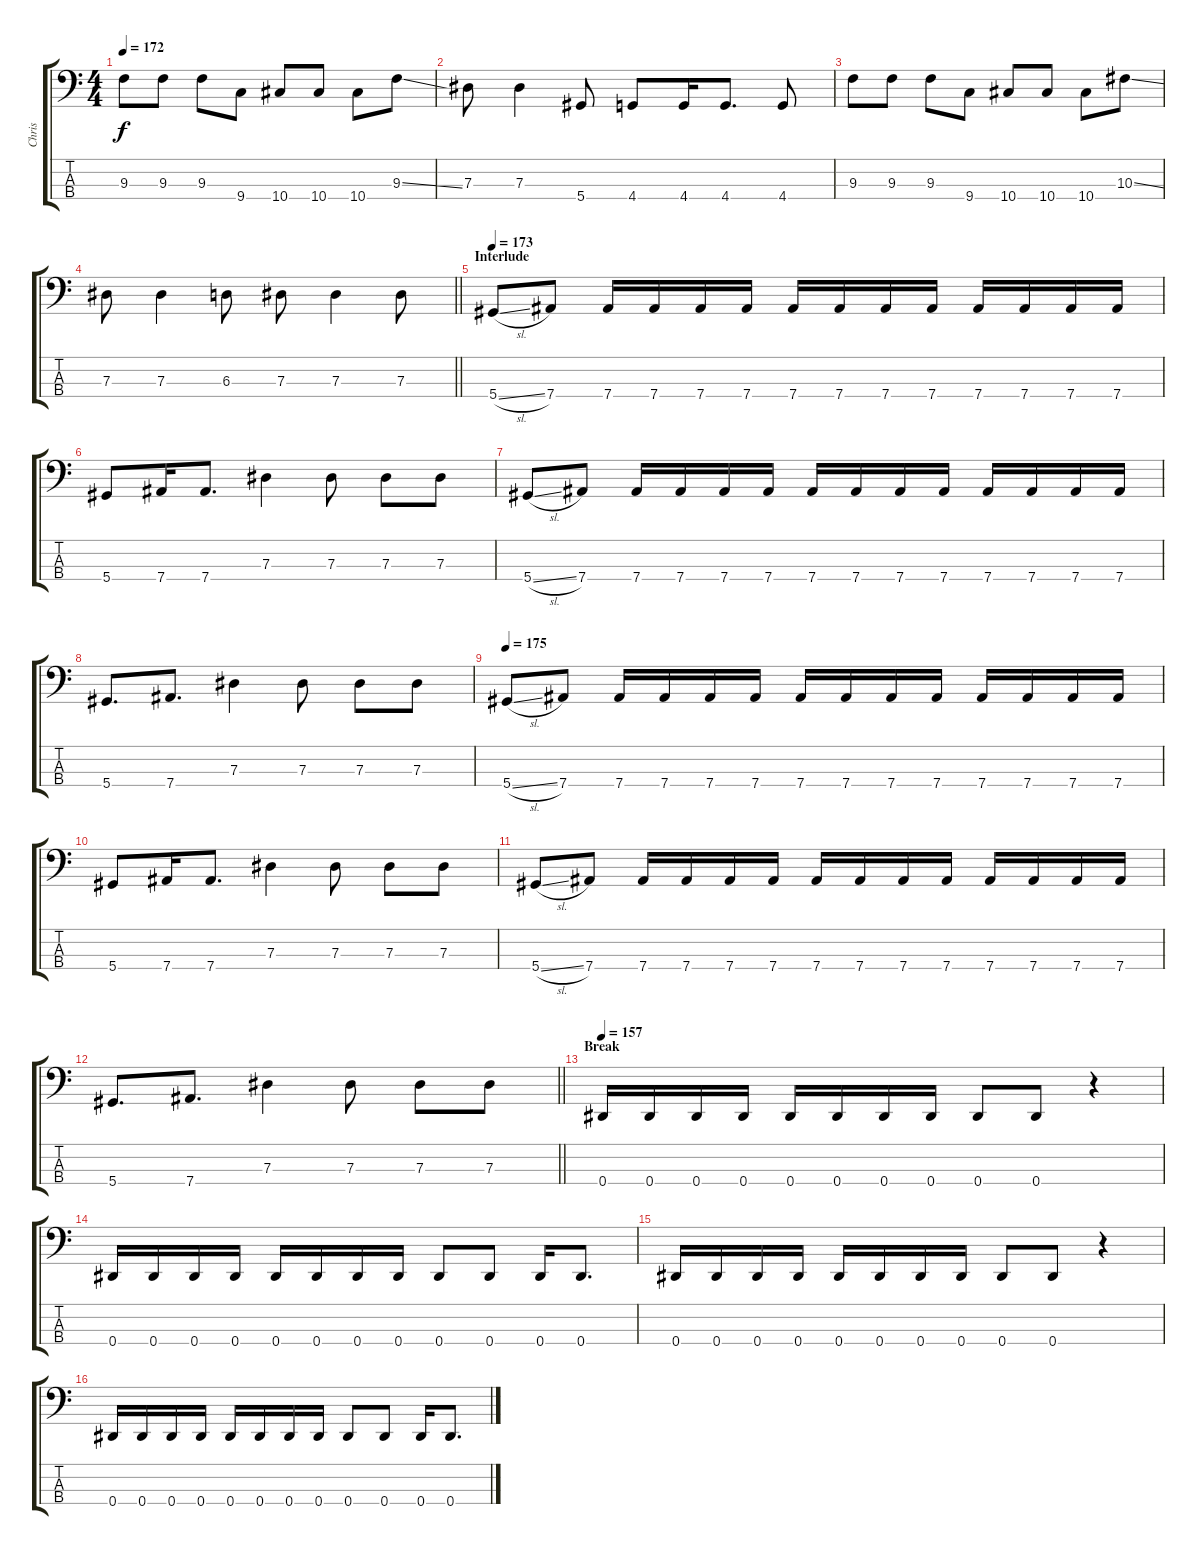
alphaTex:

\track ("Chris" "Chris") {instrument electricbasspick}
\staff {score tabs}
\tuning (Gb2 Db2 Ab1 Eb1) {hide}
\ts (4 4)
\tempo 172
\clef f4
\ks c
9.3.8{dy f} 9.3.8 9.3.8 9.4.8 10.4.8 10.4.8 10.4.8 9.3{ss}.8 |
7.3.8 7.3.4 5.4.8 4.4.8 4.4.16 4.4.8{d} 4.4.8 |
9.3.8 9.3.8 9.3.8 9.4.8 10.4.8 10.4.8 10.4.8 10.3{ss}.8 |
\barLineRight lightlight
7.3.8 7.3.4 6.3.8 7.3.8 7.3.4 7.3.8 |
\section ("" "Interlude")
\tempo 173
5.4{sl}.8 7.4.8 7.4.16 7.4.16 7.4.16 7.4.16 7.4.16 7.4.16 7.4.16 7.4.16 7.4.16 7.4.16 7.4.16 7.4.16 |
5.4.8 7.4.16 7.4.8{d} 7.3.4 7.3.8 7.3.8 7.3.8 |
5.4{sl}.8 7.4.8 7.4.16 7.4.16 7.4.16 7.4.16 7.4.16 7.4.16 7.4.16 7.4.16 7.4.16 7.4.16 7.4.16 7.4.16 |
5.4.8{d} 7.4.8{d} 7.3.4 7.3.8 7.3.8 7.3.8 |
\tempo 175
5.4{sl}.8 7.4.8 7.4.16 7.4.16 7.4.16 7.4.16 7.4.16 7.4.16 7.4.16 7.4.16 7.4.16 7.4.16 7.4.16 7.4.16 |
5.4.8 7.4.16 7.4.8{d} 7.3.4 7.3.8 7.3.8 7.3.8 |
5.4{sl}.8 7.4.8 7.4.16 7.4.16 7.4.16 7.4.16 7.4.16 7.4.16 7.4.16 7.4.16 7.4.16 7.4.16 7.4.16 7.4.16 |
\barLineRight lightlight
5.4.8{d} 7.4.8{d} 7.3.4 7.3.8 7.3.8 7.3.8 |
\section ("" "Break")
\tempo 157
0.4.16 0.4.16 0.4.16 0.4.16 0.4.16 0.4.16 0.4.16 0.4.16 0.4.8 0.4.8 r.4 |
0.4.16 0.4.16 0.4.16 0.4.16 0.4.16 0.4.16 0.4.16 0.4.16 0.4.8 0.4.8 0.4.16 0.4.8{d} |
0.4.16 0.4.16 0.4.16 0.4.16 0.4.16 0.4.16 0.4.16 0.4.16 0.4.8 0.4.8 r.4 |
0.4.16 0.4.16 0.4.16 0.4.16 0.4.16 0.4.16 0.4.16 0.4.16 0.4.8 0.4.8 0.4.16 0.4.8{d}
